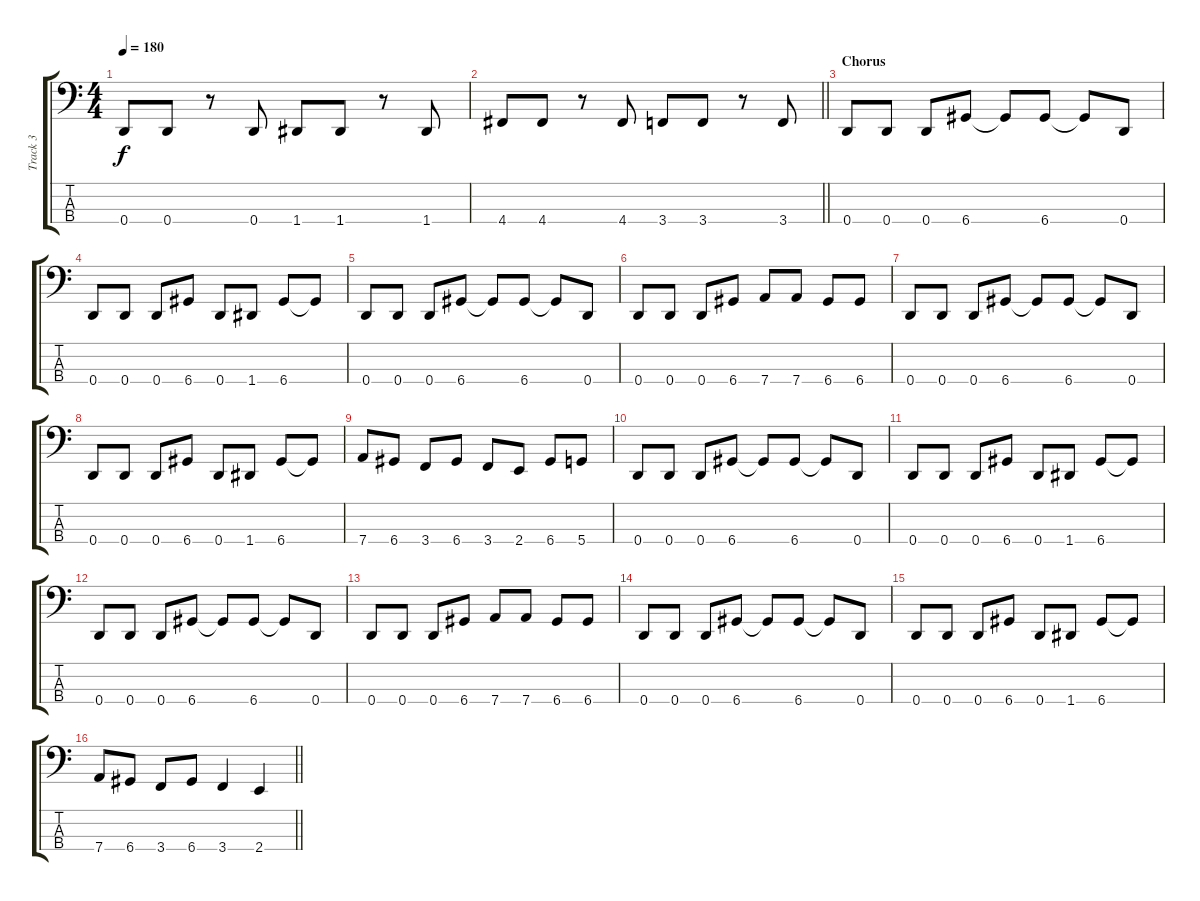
\track ("Track 3" "Track 3") {instrument electricbassfinger}
\staff {score tabs}
\tuning (G2 D2 A1 D1) {hide}
\ts (4 4)
\tempo 180
\clef f4
\ks c
0.4.8{dy f} 0.4.8 r.8 0.4.8 1.4.8 1.4.8 r.8 1.4.8 |
\barLineRight lightlight
4.4.8 4.4.8 r.8 4.4.8 3.4.8 3.4.8 r.8 3.4.8 |
\section ("" "Chorus")
0.4.8 0.4.8 0.4.8 6.4.8 6.4{t}.8 6.4.8 6.4{t}.8 0.4.8 |
0.4.8 0.4.8 0.4.8 6.4.8 0.4.8 1.4.8 6.4.8 6.4{t}.8 |
0.4.8 0.4.8 0.4.8 6.4.8 6.4{t}.8 6.4.8 6.4{t}.8 0.4.8 |
0.4.8 0.4.8 0.4.8 6.4.8 7.4.8 7.4.8 6.4.8 6.4.8 |
0.4.8 0.4.8 0.4.8 6.4.8 6.4{t}.8 6.4.8 6.4{t}.8 0.4.8 |
0.4.8 0.4.8 0.4.8 6.4.8 0.4.8 1.4.8 6.4.8 6.4{t}.8 |
7.4.8 6.4.8 3.4.8 6.4.8 3.4.8 2.4.8 6.4.8 5.4.8 |
0.4.8 0.4.8 0.4.8 6.4.8 6.4{t}.8 6.4.8 6.4{t}.8 0.4.8 |
0.4.8 0.4.8 0.4.8 6.4.8 0.4.8 1.4.8 6.4.8 6.4{t}.8 |
0.4.8 0.4.8 0.4.8 6.4.8 6.4{t}.8 6.4.8 6.4{t}.8 0.4.8 |
0.4.8 0.4.8 0.4.8 6.4.8 7.4.8 7.4.8 6.4.8 6.4.8 |
0.4.8 0.4.8 0.4.8 6.4.8 6.4{t}.8 6.4.8 6.4{t}.8 0.4.8 |
0.4.8 0.4.8 0.4.8 6.4.8 0.4.8 1.4.8 6.4.8 6.4{t}.8 |
\barLineRight lightlight
7.4.8 6.4.8 3.4.8 6.4.8 3.4.4 2.4.4
